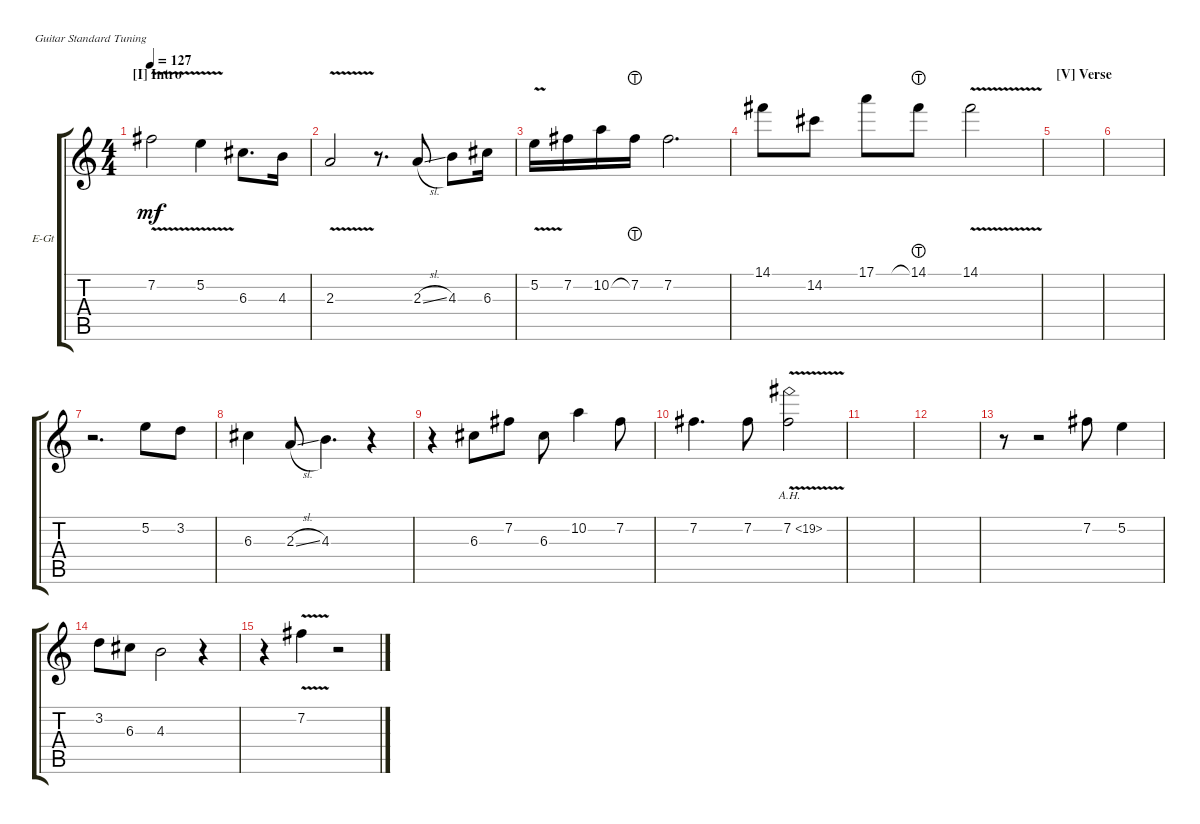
\defaultSystemsLayout 4
\bracketExtendMode groupsimilarinstruments
\firstSystemTrackNameOrientation horizontal
\otherSystemsTrackNameOrientation horizontal
\track ("Carlos Santana Electric Guitar" "E-Gt") {instrument overdrivenguitar}
\staff {score tabs}
\tuning (E4 B3 G3 D3 A2 E2)
\ts (4 4)
\section ("I" "Intro")
\tempo 127
\clef g2
\scale
0.485477
\ks c
7.2{v}.2{dy mf instrument overdrivenguitar} 5.2{v}.4 6.3.8{d} 4.3.16 |
\scale
0.257261 2.3{v}.2 r.8{d} 2.3{sl}.8 4.3.8 6.3.16 |
\scale
0.257261 5.2{v}.16 7.2.16 10.2.16 7.2{lht}.16 7.2.2{d} |
\scale
0.333333 14.1.8 14.2.8 17.1.8 14.1{lht}.8 14.1{v}.2 |
\section ("V" "Verse")
\scale
0.333333 |
\scale
0.333333 |
\scale
0.333333 r.2{d} 5.2.8 3.2.8 |
\scale
0.333333 6.3.4 2.3{sl}.8 4.3.4{d} r.4 |
\scale
0.333333 r.4 6.3.8 7.2.8 6.3.8 10.2.4 7.2.8 |
\scale
0.333333 7.2.4{d} 7.2.8 7.2{ah 12 v}.2 |
\scale
0.333333 |
\scale
0.333333 |
\scale
0.333333 r.8 r.2 7.2.8 5.2.4 |
\scale
0.333333 3.2.8 6.3.8 4.3.2 r.4 |
\scale
0.333333 r.4 7.2{v}.4 r.2 |
\scale
0.333333
